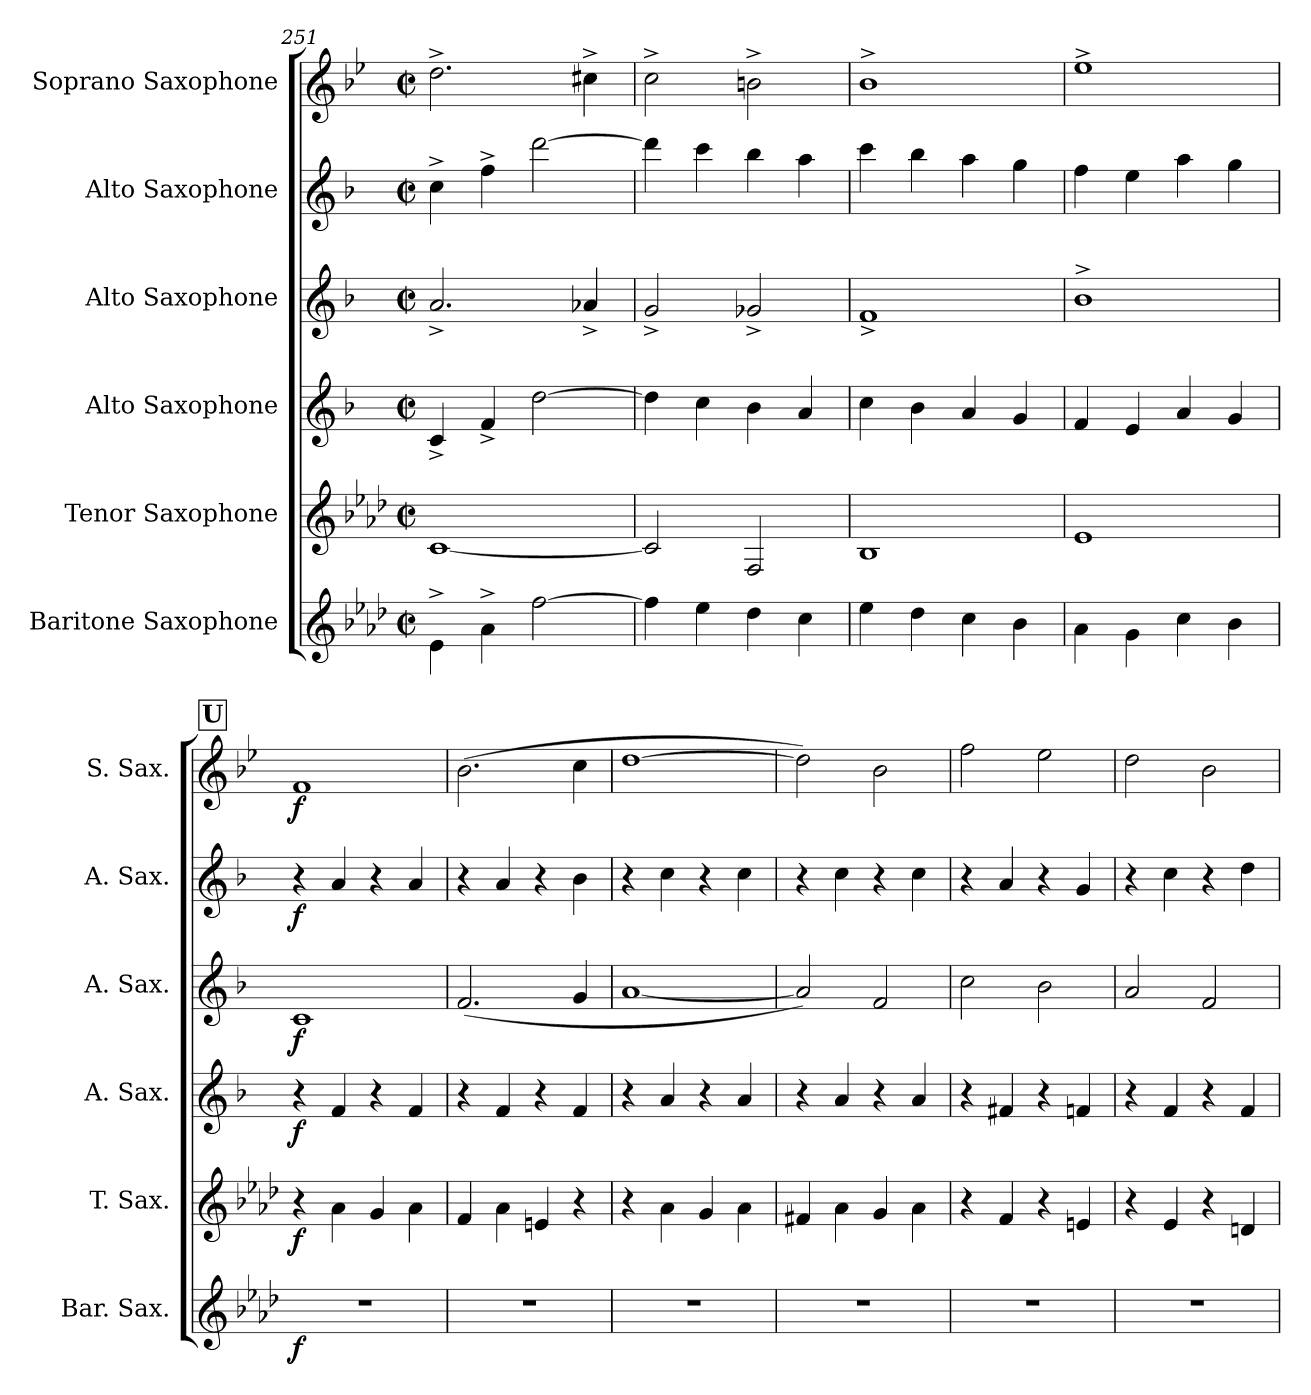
**kern	**dynam	**kern	**dynam	**kern	**dynam	**kern	**dynam	**kern	**dynam	**kern	**dynam
*part6	*part6	*part5	*part5	*part4	*part4	*part3	*part3	*part2	*part2	*part1	*part1
*staff6	*staff6	*staff5	*staff5	*staff4	*staff4	*staff3	*staff3	*staff2	*staff2	*staff1	*staff1
*I"Baritone Saxophone	*	*I"Tenor Saxophone	*	*I"Alto Saxophone	*	*I"Alto Saxophone	*	*I"Alto Saxophone	*	*I"Soprano Saxophone	*
*I'Bar. Sax.	*	*I'T. Sax.	*	*I'A. Sax.	*	*I'A. Sax.	*	*I'A. Sax.	*	*I'S. Sax.	*
*clefG2	*	*clefG2	*	*clefG2	*	*clefG2	*	*clefG2	*	*clefG2	*
*ITrd12c21	*	*ITrd8c14	*	*ITrd5c9	*	*ITrd5c9	*	*ITrd5c9	*	*ITrd1c2	*
*k[b-e-a-d-]	*	*k[b-e-a-d-]	*	*k[b-e-a-d-]	*	*k[b-e-a-d-]	*	*k[b-e-a-d-]	*	*k[b-e-a-d-]	*
*M2/2	*	*M2/2	*	*M2/2	*	*M2/2	*	*M2/2	*	*M2/2	*
*met(c|)	*	*met(c|)	*	*met(c|)	*	*met(c|)	*	*met(c|)	*	*met(c|)	*
=251	=251	=251	=251	=251	=251	=251	=251	=251	=251	=251	=251
4E-^\	.	[1C	.	4E-^/	.	2.c^/	.	4e-^\	.	2.cc^\	.
4A-^\	.	.	.	4A-^/	.	.	.	4a-^\	.	.	.
[2f\	.	.	.	[2f\	.	.	.	[2ff\	.	.	.
.	.	.	.	.	.	4c-X^/	.	.	.	4bn^\	.
=252	=252	=252	=252	=252	=252	=252	=252	=252	=252	=252	=252
4f\]	.	2C/]	.	4f\]	.	2B-^/	.	4ff\]	.	2b-^\	.
4e-\	.	.	.	4e-\	.	.	.	4ee-\	.	.	.
4d-\	.	2FF/	.	4d-\	.	2B--X^/	.	4dd-\	.	2an^\	.
4c\	.	.	.	4c/	.	.	.	4cc\	.	.	.
=253	=253	=253	=253	=253	=253	=253	=253	=253	=253	=253	=253
4e-\	.	1BB-	.	4e-\	.	1A-^	.	4ee-\	.	1a-^	.
4d-\	.	.	.	4d-\	.	.	.	4dd-\	.	.	.
4c\	.	.	.	4c/	.	.	.	4cc\	.	.	.
4B-\	.	.	.	4B-/	.	.	.	4b-\	.	.	.
=254	=254	=254	=254	=254	=254	=254	=254	=254	=254	=254	=254
4A-\	.	1E-	.	4A-/	.	1d-^	.	4a-\	.	1dd-^	.
4G\	.	.	.	4G/	.	.	.	4g\	.	.	.
4c\	.	.	.	4c/	.	.	.	4cc\	.	.	.
4B-\	.	.	.	4B-/	.	.	.	4b-\	.	.	.
!!LO:REH:place=s1:a:B:fs=14:t=U
=255	=255	=255	=255	=255	=255	=255	=255	=255	=255	=255	=255
!	!LO:DY:b	!	!LO:DY:b	!	!LO:DY:b	!	!LO:DY:b	!	!LO:DY:b	!	!LO:DY:b
1r	f	4r	f	4r	f	1E-	f	4r	f	1e-	f
.	.	4A-\	.	4A-/	.	.	.	4c/	.	.	.
.	.	4G/	.	4r	.	.	.	4r	.	.	.
.	.	4A-\	.	4A-/	.	.	.	4c/	.	.	.
=256	=256	=256	=256	=256	=256	=256	=256	=256	=256	=256	=256
1r	.	4F/	.	4r	.	(>2.A-/	.	4r	.	(>2.a-\	.
.	.	4A-\	.	4A-/	.	.	.	4c/	.	.	.
.	.	4En/	.	4r	.	.	.	4r	.	.	.
.	.	4r	.	4A-/	.	4B-/	.	4d-\	.	4b-\	.
=257	=257	=257	=257	=257	=257	=257	=257	=257	=257	=257	=257
1r	.	4r	.	4r	.	[1c	.	4r	.	[1cc	.
.	.	4A-\	.	4c/	.	.	.	4e-\	.	.	.
.	.	4G/	.	4r	.	.	.	4r	.	.	.
.	.	4A-\	.	4c/	.	.	.	4e-\	.	.	.
!!LO:LB:g=z
=258	=258	=258	=258	=258	=258	=258	=258	=258	=258	=258	=258
1r	.	4F#X/	.	4r	.	2c/])	.	4r	.	2cc\])	.
.	.	4A-\	.	4c/	.	.	.	4e-\	.	.	.
.	.	4G/	.	4r	.	2A-/	.	4r	.	2a-\	.
.	.	4A-\	.	4c/	.	.	.	4e-\	.	.	.
=259	=259	=259	=259	=259	=259	=259	=259	=259	=259	=259	=259
1r	.	4r	.	4r	.	2e-\	.	4r	.	2ee-\	.
.	.	4F/	.	4An/	.	.	.	4c/	.	.	.
.	.	4r	.	4r	.	2d-\	.	4r	.	2dd-\	.
.	.	4En/	.	4A-X/	.	.	.	4B-/	.	.	.
=260	=260	=260	=260	=260	=260	=260	=260	=260	=260	=260	=260
1r	.	4r	.	4r	.	2c/	.	4r	.	2cc\	.
.	.	4E-/	.	4A-/	.	.	.	4e-\	.	.	.
.	.	4r	.	4r	.	2A-/	.	4r	.	2a-\	.
.	.	4Dn/	.	4A-/	.	.	.	4f\	.	.	.
=	=	=	=	=	=	=	=	=	=	=	=
*-	*-	*-	*-	*-	*-	*-	*-	*-	*-	*-	*-
